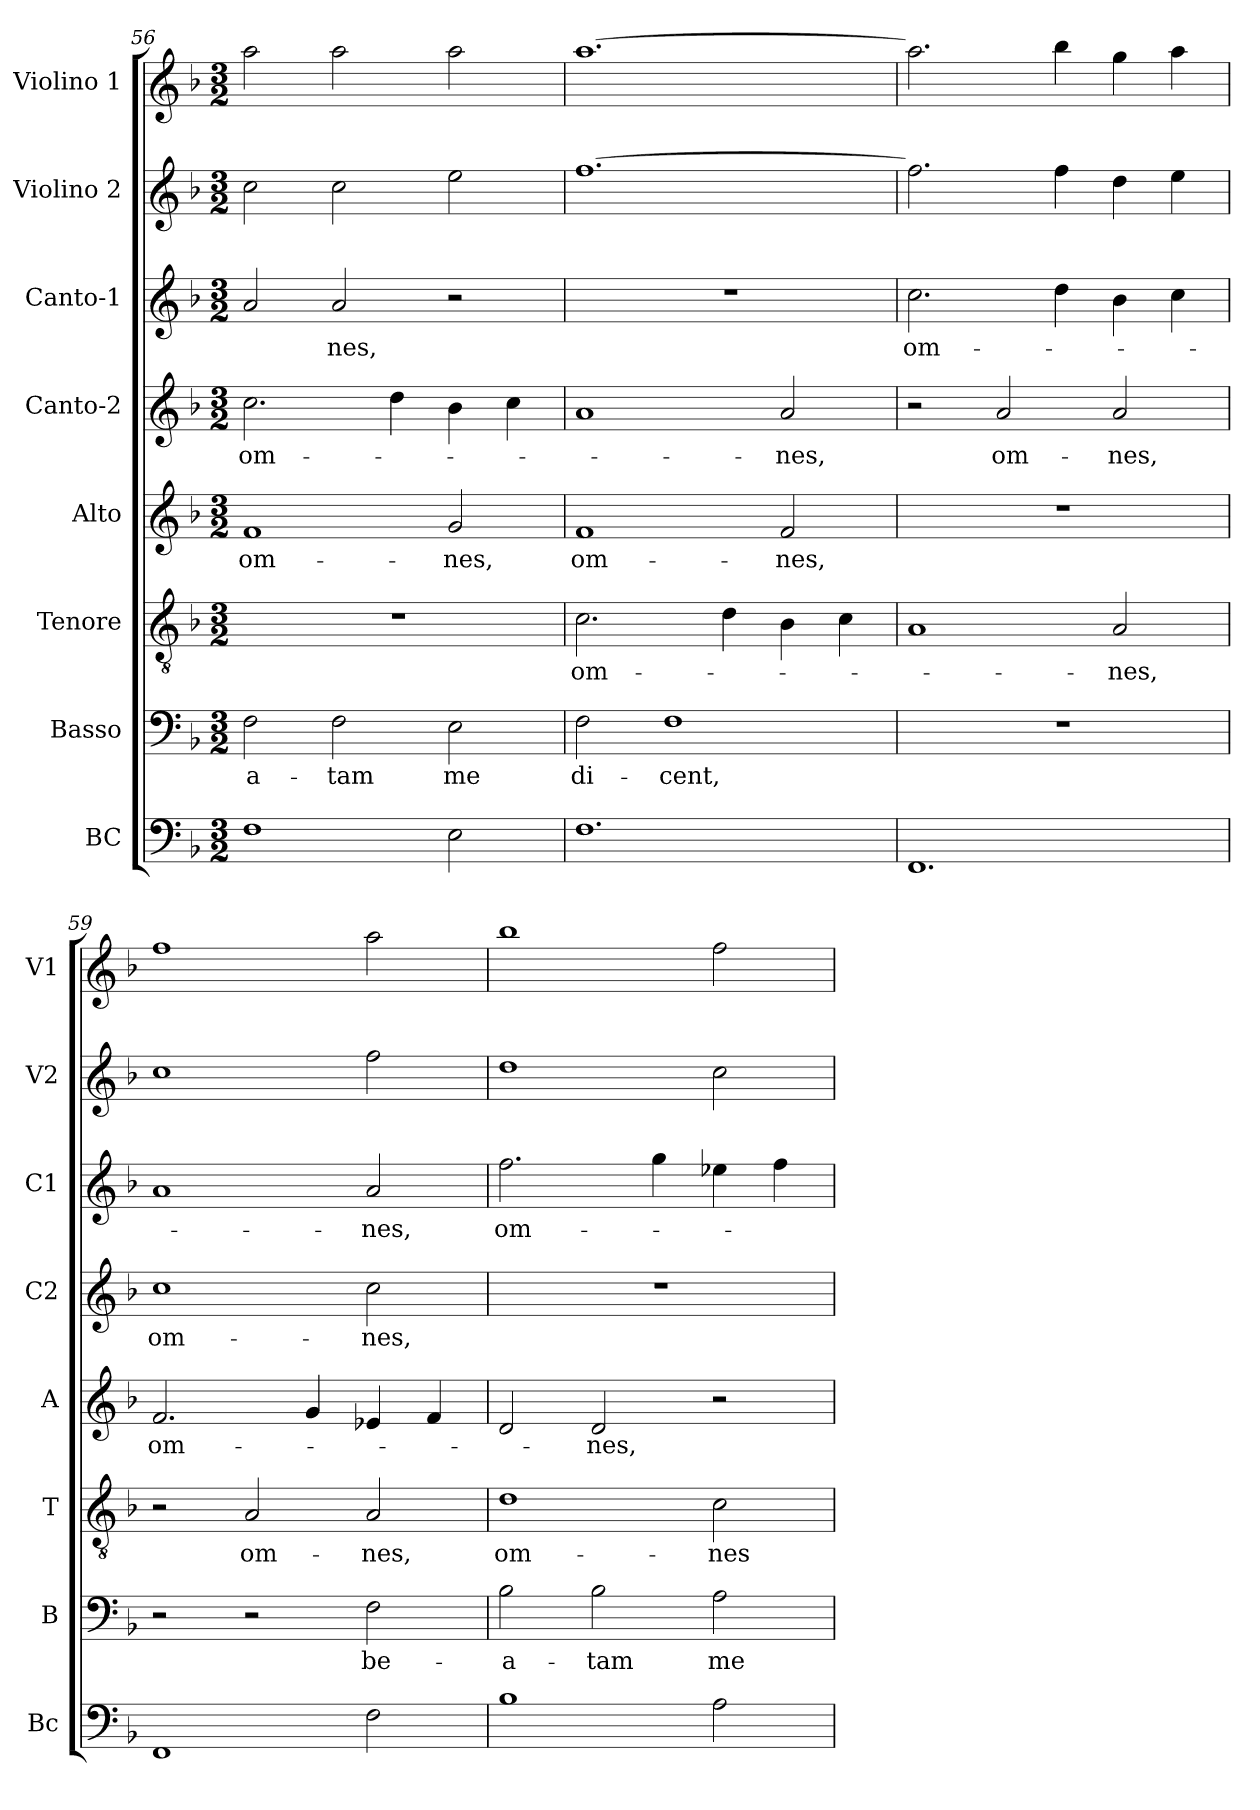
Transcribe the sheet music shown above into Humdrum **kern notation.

**kern	**kern	**text	**kern	**text	**kern	**text	**kern	**text	**kern	**text	**kern	**kern
*part8	*part7	*part7	*part6	*part6	*part5	*part5	*part4	*part4	*part3	*part3	*part2	*part1
*staff8	*staff7	*staff7	*staff6	*staff6	*staff5	*staff5	*staff4	*staff4	*staff3	*staff3	*staff2	*staff1
*I"BC	*I"Basso	*	*I"Tenore	*	*I"Alto	*	*I"Canto-2	*	*I"Canto-1	*	*I"Violino 2	*I"Violino 1
*I'Bc	*I'B	*	*I'T	*	*I'A	*	*I'C2	*	*I'C1	*	*I'V2	*I'V1
*clefF4	*clefF4	*	*clefGv2	*	*clefG2	*	*clefG2	*	*clefG2	*	*clefG2	*clefG2
*k[b-]	*k[b-]	*	*k[b-]	*	*k[b-]	*	*k[b-]	*	*k[b-]	*	*k[b-]	*k[b-]
*F:	*F:	*	*F:	*	*F:	*	*F:	*	*F:	*	*F:	*F:
*M3/2	*M3/2	*	*M3/2	*	*M3/2	*	*M3/2	*	*M3/2	*	*M3/2	*M3/2
=56	=56	=56	=56	=56	=56	=56	=56	=56	=56	=56	=56	=56
!	!	!LO:LY:b	!	!	!	!LO:LY:b	!	!LO:LY:b	!	!	!	!
1F	2F\	-a-	1.r	.	1f	om-	2.cc\	om-	2a/	.	2cc!\	2aa\
!	!	!LO:LY:b	!	!	!	!	!	!	!	!LO:LY:b	!	!
.	2F\	-tam	.	.	.	.	.	.	2a/	-nes,	2cc!\	2aa\
.	.	.	.	.	.	.	4dd\	.	.	.	.	.
!	!	!LO:LY:b	!	!	!	!LO:LY:b	!	!	!	!	!	!
2E\	2E\	me	.	.	2g/	-nes,	4b-\	.	2r	.	2ee!\	2aa\
.	.	.	.	.	.	.	4cc\	.	.	.	.	.
=57	=57	=57	=57	=57	=57	=57	=57	=57	=57	=57	=57	=57
!	!	!LO:LY:b	!	!LO:LY:b	!	!LO:LY:b	!	!	!	!	!	!
1.F	2F\	di-	2.c\	om-	1f	om-	1a	.	1.r	.	[1.ff!	[1.aa
!	!	!LO:LY:b	!	!	!	!	!	!	!	!	!	!
.	1F	-cent,	.	.	.	.	.	.	.	.	.	.
.	.	.	4d\	.	.	.	.	.	.	.	.	.
!	!	!	!	!	!	!LO:LY:b	!	!LO:LY:b	!	!	!	!
.	.	.	4B-\	.	2f/	-nes,	2a/	-nes,	.	.	.	.
.	.	.	4c\	.	.	.	.	.	.	.	.	.
!!LO:LB:g=z
=58	=58	=58	=58	=58	=58	=58	=58	=58	=58	=58	=58	=58
!	!	!	!	!	!	!	!	!	!	!LO:LY:b	!	!
1.FF	1.r	.	1A	.	1.r	.	2r	.	2.cc\	om-	2.ff!\]	2.aa\]
!	!	!	!	!	!	!	!	!LO:LY:b	!	!	!	!
.	.	.	.	.	.	.	2a/	om-	.	.	.	.
.	.	.	.	.	.	.	.	.	4dd\	.	4ff!\	4bb-\
!	!	!	!	!LO:LY:b	!	!	!	!LO:LY:b	!	!	!	!
.	.	.	2A/	-nes,	.	.	2a/	-nes,	4b-\	.	4dd!\	4gg\
.	.	.	.	.	.	.	.	.	4cc\	.	4ee!\	4aa\
=59	=59	=59	=59	=59	=59	=59	=59	=59	=59	=59	=59	=59
!	!	!	!	!	!	!LO:LY:b	!	!LO:LY:b	!	!	!	!
1FF	2r	.	2r	.	2.f/	om-	1cc	om-	1a	.	1cc!	1ff
!	!	!	!	!LO:LY:b	!	!	!	!	!	!	!	!
.	2r	.	2A/	om-	.	.	.	.	.	.	.	.
.	.	.	.	.	4g/	.	.	.	.	.	.	.
!	!	!LO:LY:b	!	!LO:LY:b	!	!	!	!LO:LY:b	!	!LO:LY:b	!	!
2F\	2F\	be-	2A/	-nes,	4e-X/	.	2cc\	-nes,	2a/	-nes,	2ff!\	2aa\
.	.	.	.	.	4f/	.	.	.	.	.	.	.
=60	=60	=60	=60	=60	=60	=60	=60	=60	=60	=60	=60	=60
!	!	!LO:LY:b	!	!LO:LY:b	!	!	!	!	!	!LO:LY:b	!	!
1B-	2B-\	-a-	1d	om-	2d/	.	1.r	.	2.ff\	om-	1dd!	1bb-
!	!	!LO:LY:b	!	!	!	!LO:LY:b	!	!	!	!	!	!
.	2B-\	-tam	.	.	2d/	-nes,	.	.	.	.	.	.
.	.	.	.	.	.	.	.	.	4gg\	.	.	.
!	!	!LO:LY:b	!	!LO:LY:b	!	!	!	!	!	!	!	!
2A\	2A\	me	2c\	-nes	2r	.	.	.	4ee-X\	.	2cc!\	2ff\
.	.	.	.	.	.	.	.	.	4ff\	.	.	.
=	=	=	=	=	=	=	=	=	=	=	=	=
*-	*-	*-	*-	*-	*-	*-	*-	*-	*-	*-	*-	*-
